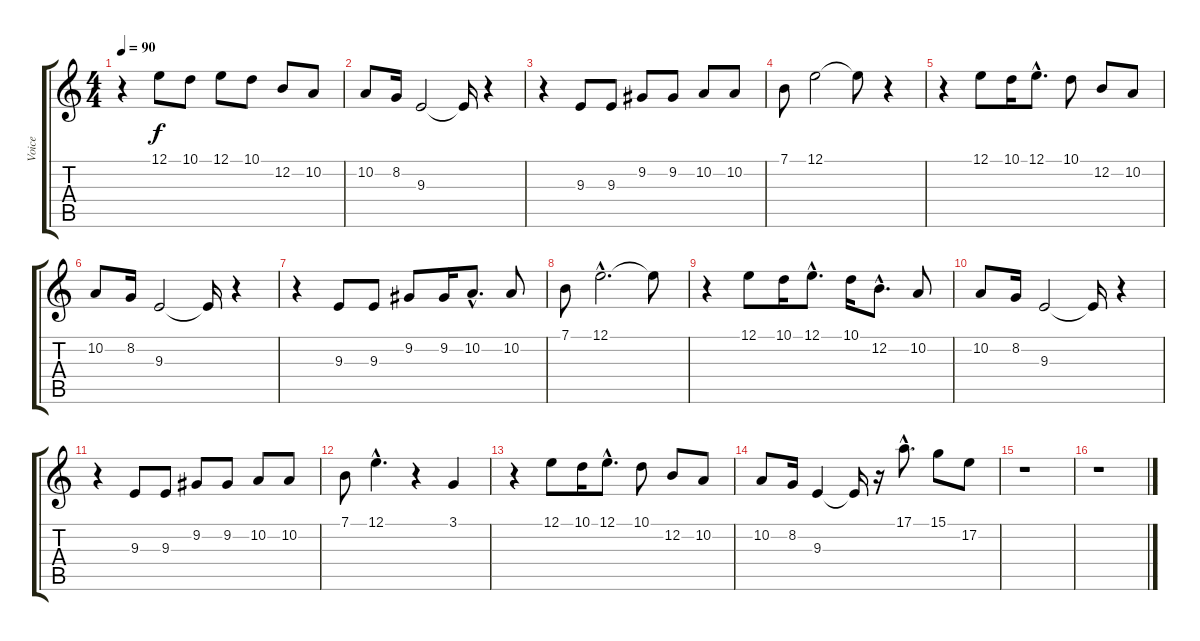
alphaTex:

\track ("Voice" "Voice") {instrument tenorsax}
\staff {score tabs}
\tuning (E4 B3 G3 D3 A2 E2) {hide}
\ts (4 4)
\tempo 90
\clef g2
\ks c
r.4{dy f} 12.1.8 10.1.8 12.1.8 10.1.8 12.2.8 10.2.8 |
10.2.8 8.2.16 9.3.2 9.3{t}.16 r.4 |
r.4 9.3.8 9.3.8 9.2.8 9.2.8 10.2.8 10.2.8 |
7.1.8 12.1.2 12.1{t}.8 r.4 |
r.4 12.1.8 10.1.16 12.1{hac}.8{d} 10.1.8 12.2.8 10.2.8 |
10.2.8 8.2.16 9.3.2 9.3{t}.16 r.4 |
r.4 9.3.8 9.3.8 9.2.8 9.2.16 10.2{hac}.8{d} 10.2.8 |
7.1.8 12.1{hac}.2{d} 12.1{t}.8 |
r.4 12.1.8 10.1.16 12.1{hac}.8{d} 10.1.16 12.2{hac}.8{d} 10.2.8 |
10.2.8 8.2.16 9.3.2 9.3{t}.16 r.4 |
r.4 9.3.8 9.3.8 9.2.8 9.2.8 10.2.8 10.2.8 |
7.1.8 12.1{hac}.4{d} r.4 3.1.4 |
r.4 12.1.8 10.1.16 12.1{hac}.8{d} 10.1.8 12.2.8 10.2.8 |
10.2.8 8.2.16 9.3.4 9.3{t}.16 r.16 17.1{hac}.8{d} 15.1.8 17.2.8 |
r.1 |
r.1
